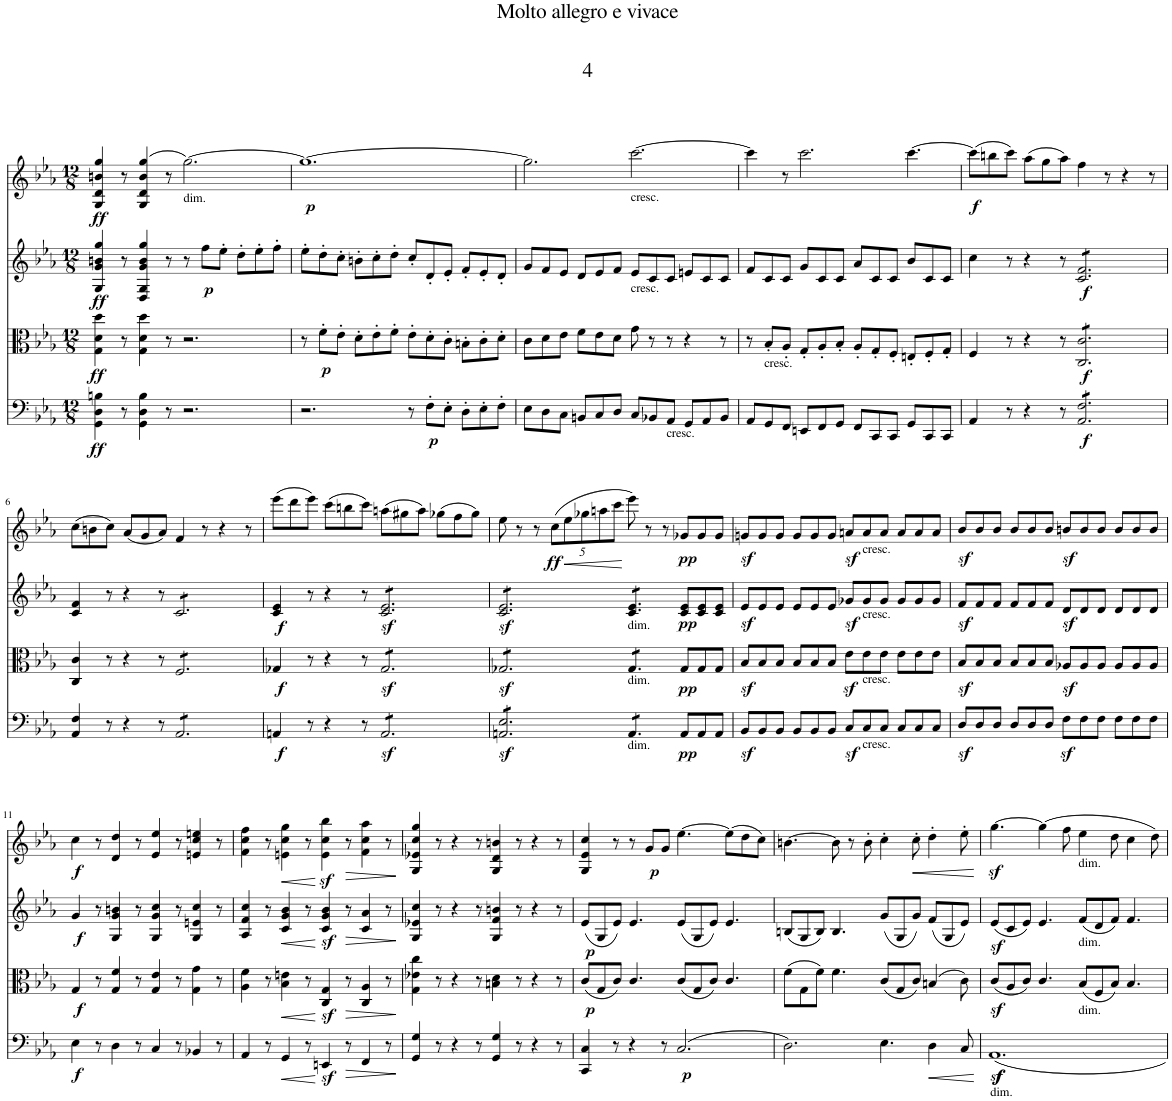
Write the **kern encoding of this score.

**kern	**dynam	**kern	**dynam	**kern	**dynam	**kern	**dynam
*part4	*part4	*part3	*part3	*part2	*part2	*part1	*part1
*staff4	*staff4	*staff3	*staff3	*staff2	*staff2	*staff1	*staff1
*I"Sampler	*	*I"Sampler	*	*I"Sampler	*	*I"Sampler	*
*I'Samp	*	*I'Samp	*	*I'Samp	*	*I'Samp	*
*clefF4	*	*clefC3	*	*clefG2	*	*clefG2	*
*k[b-e-a-]	*	*k[b-e-a-]	*	*k[b-e-a-]	*	*k[b-e-a-]	*
*M12/8	*	*M12/8	*	*M12/8	*	*M12/8	*
=1	=1	=1	=1	=1	=1	=1	=1
!	!LO:DY:b	!	!LO:DY:b	!	!LO:DY:b	!	!LO:DY:b
4GG\ 4D\ 4Bn\	ff	4G\ 4d\ 4dd\	ff	4G/ 4g/ 4bn/ 4gg/	ff	4G/ 4d/ 4bn/ 4gg/	ff
8r	.	8r	.	8r	.	8r	.
4GG\ 4D\ 4B\	.	4G\ 4d\ 4dd\	.	4D/ 4G/ 4g/ 4b/ 4gg/	.	(4G/ 4d/ 4b/ 4gg/	.
8r	.	8r	.	8r	.	8r	.
!	!	!	!	!	!	!LO:TX:b:t=dim.	!
2.r	.	2.r	.	8r	.	[2.gg\)	.
!	!	!	!	!	!LO:DY:b	!	!
.	.	.	.	8ff\L	p	.	.
.	.	.	.	8ee-'\J	.	.	.
.	.	.	.	8dd'\L	.	.	.
.	.	.	.	8ee-'\	.	.	.
.	.	.	.	8ff'\J	.	.	.
=2	=2	=2	=2	=2	=2	=2	=2
!	!	!	!	!	!	!	!LO:DY:b
2.r	.	8r	.	8ee-'\L	.	1.gg_	p
!	!	!	!LO:DY:b	!	!	!	!
.	.	8f'\L	p	8dd'\	.	.	.
.	.	8e-'\J	.	8cc'\J	.	.	.
.	.	8d'\L	.	8bn'\L	.	.	.
.	.	8e-'\	.	8cc'\	.	.	.
.	.	8f'\J	.	8dd'\J	.	.	.
8r	.	8e-'\L	.	8cc'/L	.	.	.
!	!LO:DY:b	!	!	!	!	!	!
8F'\L	p	8d'\	.	8d'/	.	.	.
8E-'\J	.	8c'\J	.	8e-'/J	.	.	.
8D'\L	.	8Bn'\L	.	8f'/L	.	.	.
8E-'\	.	8c'\	.	8e-'/	.	.	.
8F'\J	.	8d'\J	.	8d'/J	.	.	.
=3	=3	=3	=3	=3	=3	=3	=3
8E-\L	.	8c\L	.	8g/L	.	2.gg\]	.
8D\	.	8d\	.	8f/	.	.	.
8C\J	.	8e-\J	.	8e-/J	.	.	.
8BBn/L	.	8f\L	.	8d/L	.	.	.
8C/	.	8e-\	.	8e-/	.	.	.
8D/J	.	8d\J	.	8f/J	.	.	.
!	!	!	!	!	!	!LO:TX:b:t=cresc.	!
!	!	!	!	!LO:TX:b:t=cresc.	!	!	!
8C/L	.	8g\	.	8e-/L	.	[2.ccc\	.
8BB-X/	.	8r	.	8c/	.	.	.
!LO:TX:b:t=cresc.	!	!	!	!	!	!	!
8AA-/J	.	8r	.	8c/J	.	.	.
8GG/L	.	4r	.	8en/L	.	.	.
8AA-/	.	.	.	8c/	.	.	.
8BB-/J	.	8r	.	8c/J	.	.	.
=4	=4	=4	=4	=4	=4	=4	=4
8AA-/L	.	8r	.	8f/L	.	4ccc\]	.
!	!	!LO:TX:b:t=cresc.	!	!	!	!	!
8GG/	.	8B-'/L	.	8c/	.	.	.
8FF/J	.	8A-'/J	.	8c/J	.	8r	.
8EEn/L	.	8G'/L	.	8g/L	.	2.ccc\	.
8FF/	.	8A-'/	.	8c/	.	.	.
8GG/J	.	8B-'/J	.	8c/J	.	.	.
8FF/L	.	8A-'/L	.	8a-/L	.	.	.
8CC/	.	8G'/	.	8c/	.	.	.
8CC/J	.	8F'/J	.	8c/J	.	.	.
8GG/L	.	8En'/L	.	8b-/L	.	[4.ccc\	.
8CC/	.	8F'/	.	8c/	.	.	.
8CC/J	.	8G'/J	.	8c/J	.	.	.
=5	=5	=5	=5	=5	=5	=5	=5
!	!	!	!	!	!	!	!LO:DY:b
4AA-/	.	4F/	.	4cc\	.	(8ccc\L]	f
.	.	.	.	.	.	8bbn\	.
8r	.	8r	.	8r	.	8ccc\J)	.
4r	.	4r	.	4r	.	(8aa-\L	.
.	.	.	.	.	.	8gg\	.
8r	.	8r	.	8r	.	8aa-\J)	.
!	!LO:DY:b	!	!LO:DY:b	!	!LO:DY:b	!	!
*tremolo	*	*	*	*	*	*	*
*	*	*tremolo	*	*	*	*	*
*	*	*	*	*tremolo	*	*	*
8AA-/ 8F/L	f	8C/ 8c/L	f	8c/ 8f/L	f	4ff\	.
8AA-/ 8F/	.	8C/ 8c/	.	8c/ 8f/	.	.	.
8AA-/ 8F/	.	8C/ 8c/	.	8c/ 8f/	.	8r	.
8AA-/ 8F/	.	8C/ 8c/	.	8c/ 8f/	.	4r	.
8AA-/ 8F/	.	8C/ 8c/	.	8c/ 8f/	.	.	.
8AA-/ 8F/J	.	8C/ 8c/J	.	8c/ 8f/J	.	8r	.
*	*	*	*	*Xtremolo	*	*	*
*	*	*Xtremolo	*	*	*	*	*
*Xtremolo	*	*	*	*	*	*	*
!!LO:LB:g=z
=6	=6	=6	=6	=6	=6	=6	=6
4AA-/ 4F/	.	4C/ 4c/	.	4c/ 4f/	.	(8cc\L	.
.	.	.	.	.	.	8bn\	.
8r	.	8r	.	8r	.	8cc\J)	.
4r	.	4r	.	4r	.	(8a-/L	.
.	.	.	.	.	.	8g/	.
8r	.	8r	.	8r	.	8a-/J)	.
*tremolo	*	*	*	*	*	*	*
*	*	*tremolo	*	*	*	*	*
*	*	*	*	*tremolo	*	*	*
8AA-/L	.	8F/L	.	8c/L	.	4f/	.
8AA-/	.	8F/	.	8c/	.	.	.
8AA-/	.	8F/	.	8c/	.	8r	.
8AA-/	.	8F/	.	8c/	.	4r	.
8AA-/	.	8F/	.	8c/	.	.	.
8AA-/J	.	8F/J	.	8c/J	.	8r	.
*	*	*	*	*Xtremolo	*	*	*
*	*	*Xtremolo	*	*	*	*	*
*Xtremolo	*	*	*	*	*	*	*
=7	=7	=7	=7	=7	=7	=7	=7
!	!LO:DY:b	!	!LO:DY:b	!	!LO:DY:b	!	!
4AAn/	f	4G-X/	f	4c/ 4e-/	f	(8eee-\L	.
.	.	.	.	.	.	8ddd\	.
8r	.	8r	.	8r	.	8eee-\J)	.
4r	.	4r	.	4r	.	(8ccc\L	.
.	.	.	.	.	.	8bbn\	.
8r	.	8r	.	8r	.	8ccc\J)	.
*tremolo	*	*	*	*	*	*	*
*	*	*tremolo	*	*	*	*	*
*	*	*	*	*tremolo	*	*	*
8AAz</L	.	8G-z</L	.	8c/z< 8e-/z<L	.	(8aan\L	.
8AAz</	.	8G-z</	.	8c/z< 8e-/z<	.	8gg#X\	.
8AAz</	.	8G-z</	.	8c/z< 8e-/z<	.	8aa\J)	.
8AAz</	.	8G-z</	.	8c/z< 8e-/z<	.	(8gg-X\L	.
8AAz</	.	8G-z</	.	8c/z< 8e-/z<	.	8ff\	.
8AAz</J	.	8G-z</J	.	8c/z< 8e-/z<J	.	8gg-\J)	.
=8	=8	=8	=8	=8	=8	=8	=8
8AAn/z< 8E-/z<L	.	8G-Xz</L	.	8c/z< 8e-/z<L	.	8ee-\	.
8AAn/z< 8E-/z<	.	8G-Xz</	.	8c/z< 8e-/z<	.	8r	.
8AAn/z< 8E-/z<	.	8G-Xz</	.	8c/z< 8e-/z<	.	8r	.
*	*	*	*	*	*	*Xbrackettup	*
!	!	!	!	!	!	!	!LO:HP:b
!	!	!	!	!	!	!	!LO:DY:n=1:b
8AAn/z< 8E-/z<	.	8G-Xz</	.	8c/z< 8e-/z<	.	(40%3cc\L	< ff
.	.	.	.	.	.	40%3ee-\	.
8AAn/z< 8E-/z<	.	8G-Xz</	.	8c/z< 8e-/z<	.	.	.
.	.	.	.	.	.	40%3gg-X\	.
.	.	.	.	.	.	40%3aan\	.
8AAn/z< 8E-/z<J	.	8G-Xz</J	.	8c/z< 8e-/z<J	.	.	.
.	.	.	.	.	.	40%3ccc\J	.
!	!	!	!	!LO:TX:b:t=dim.	!	!	!
!	!	!LO:TX:b:t=dim.	!	!	!	!	!
!LO:TX:b:t=dim.	!	!	!	!	!	!	!
8AA/L	.	8G-/L	.	8c/ 8e-/L	.	8eee-\)	[
8AA/	.	8G-/	.	8c/ 8e-/	.	8r	.
8AA/J	.	8G-/J	.	8c/ 8e-/J	.	8r	.
*	*	*	*	*Xtremolo	*	*	*
*	*	*Xtremolo	*	*	*	*	*
*Xtremolo	*	*	*	*	*	*	*
!	!LO:DY:b	!	!LO:DY:b	!	!LO:DY:b	!	!LO:DY:n=2:b
8AA/L	pp	8G-/L	pp	8c/ 8e-/L	pp	8g-X/L	pp
8AA/	.	8G-/	.	8c/ 8e-/	.	8g-/	.
8AA/J	.	8G-/J	.	8c/ 8e-/J	.	8g-/J	.
=9	=9	=9	=9	=9	=9	=9	=9
8BB-z</L	.	8B-z</L	.	8e-z</L	.	8gnz</L	.
8BB-/	.	8B-/	.	8e-/	.	8g/	.
8BB-/J	.	8B-/J	.	8e-/J	.	8g/J	.
8BB-/L	.	8B-/L	.	8e-/L	.	8g/L	.
8BB-/	.	8B-/	.	8e-/	.	8g/	.
8BB-/J	.	8B-/J	.	8e-/J	.	8g/J	.
8Cz</L	.	8e-z<\L	.	8g-Xz</L	.	8anz</L	.
!	!	!	!	!	!	!LO:TX:b:t=cresc.	!
!	!	!	!	!LO:TX:b:t=cresc.	!	!	!
!	!	!LO:TX:b:t=cresc.	!	!	!	!	!
!LO:TX:b:t=cresc.	!	!	!	!	!	!	!
8C/	.	8e-\	.	8g-/	.	8a/	.
8C/J	.	8e-\J	.	8g-/J	.	8a/J	.
8C/L	.	8e-\L	.	8g-/L	.	8a/L	.
8C/	.	8e-\	.	8g-/	.	8a/	.
8C/J	.	8e-\J	.	8g-/J	.	8a/J	.
=10	=10	=10	=10	=10	=10	=10	=10
8Dz</L	.	8B-z</L	.	8fz</L	.	8b-z</L	.
8D/	.	8B-/	.	8f/	.	8b-/	.
8D/J	.	8B-/J	.	8f/J	.	8b-/J	.
8D/L	.	8B-/L	.	8f/L	.	8b-/L	.
8D/	.	8B-/	.	8f/	.	8b-/	.
8D/J	.	8B-/J	.	8f/J	.	8b-/J	.
8Fz<\L	.	8A-Xz</L	.	8dz</L	.	8bnz</L	.
8F\	.	8A-/	.	8d/	.	8b/	.
8F\J	.	8A-/J	.	8d/J	.	8b/J	.
8F\L	.	8A-/L	.	8d/L	.	8b/L	.
8F\	.	8A-/	.	8d/	.	8b/	.
8F\J	.	8A-/J	.	8d/J	.	8b/J	.
!!LO:LB:g=z
=11	=11	=11	=11	=11	=11	=11	=11
!	!LO:DY:b	!	!LO:DY:b	!	!LO:DY:b	!	!LO:DY:b
4E-\	f	4G/	f	4g/	f	4cc\	f
8r	.	8r	.	8r	.	8r	.
4D\	.	4G/ 4f/	.	4G/ 4g/ 4bn/	.	4d/ 4dd/	.
8r	.	8r	.	8r	.	8r	.
4C/	.	4G/ 4e-/	.	4G/ 4g/ 4cc/	.	4e-/ 4ee-/	.
8r	.	8r	.	8r	.	8r	.
4BB-X/	.	4G\ 4g\	.	4G/ 4en/ 4cc/	.	4en/ 4cc/ 4een/	.
8r	.	8r	.	8r	.	8r	.
=12	=12	=12	=12	=12	=12	=12	=12
4AA-/	.	4A-\ 4f\	.	4A-/ 4f/ 4cc/	.	4f\ 4cc\ 4ff\	.
8r	.	8r	.	8r	.	8r	.
!	!LO:HP:b	!	!LO:HP:b	!	!LO:HP:b	!	!LO:HP:b
4GG/	<	4B-\ 4en\	<	4c/ 4g/ 4b-/	<	4en\ 4cc\ 4gg\	<
8r	.	8r	.	8r	.	8r	.
4EEnz</	[	4C/z< 4G/z<	[	4c/z< 4g/z< 4b-/z<	[	4e\z< 4cc\z< 4bb-\z<	[
!	!LO:HP:b	!	!LO:HP:b	!	!LO:HP:b	!	!LO:HP:b
8r	>	8r	>	8r	>	8r	>
4FF/	.	4C/ 4A-/	.	4c/ 4a-/	.	4f\ 4cc\ 4aa-\	.
8r	.	8r	.	8r	.	8r	.
.	]	.	]	.	]	.	]
=13	=13	=13	=13	=13	=13	=13	=13
4GG/ 4G/	.	4G\ 4e-X\ 4cc\	.	4G/ 4e-X/ 4cc/	.	4G/ 4e-X/ 4cc/ 4gg/	.
8r	.	8r	.	8r	.	8r	.
4r	.	4r	.	4r	.	4r	.
8r	.	8r	.	8r	.	8r	.
4GG/ 4G/	.	4Bn\ 4d\	.	4G/ 4f/ 4bn/	.	4G/ 4d/ 4bn/	.
8r	.	8r	.	8r	.	8r	.
4r	.	4r	.	4r	.	4r	.
8r	.	8r	.	8r	.	8r	.
=14	=14	=14	=14	=14	=14	=14	=14
!	!	!	!LO:DY:b	!	!LO:DY:b	!	!
4CC/ 4C/	.	(8c/L	p	(8e-/L	p	4G/ 4e-/ 4cc/	.
.	.	8G/	.	8G/	.	.	.
8r	.	8c/J)	.	8e-/J)	.	8r	.
4r	.	4.c/	.	4.e-/	.	8r	.
!	!	!	!	!	!	!	!LO:DY:b
.	.	.	.	.	.	8g/L	p
8r	.	.	.	.	.	8g/J	.
!	!LO:DY:b	!	!	!	!	!	!
(2.C/	p	(8c/L	.	(8e-/L	.	[4.ee-\	.
.	.	8G/	.	8G/	.	.	.
.	.	8c/J)	.	8e-/J)	.	.	.
.	.	4.c/	.	4.e-/	.	(8ee-\L]	.
.	.	.	.	.	.	8dd\	.
.	.	.	.	.	.	8cc\J)	.
=15	=15	=15	=15	=15	=15	=15	=15
2.D\)	.	(8f\L	.	(8Bn/L	.	[4.bn\	.
.	.	8G\	.	8G/	.	.	.
.	.	8f\J)	.	8B/J)	.	.	.
.	.	4.f\	.	4.B/	.	8b\]	.
.	.	.	.	.	.	8r	.
.	.	.	.	.	.	8b'\	.
4.E-\	.	(8c/L	.	(8g/L	.	4cc'\	.
.	.	8G/	.	8G/	.	.	.
!	!	!	!	!	!	!	!LO:HP:b
.	.	8c/J)	.	8g/J)	.	8cc'\	<
!	!LO:HP:b	!	!	!	!	!	!
4D\	<	(4Bn/	.	(8f/L	.	4dd'\	.
.	.	.	.	8G/	.	.	.
8C/	.	8c\)	.	8e-/J)	.	8ee-'\	.
.	[	.	.	.	.	.	[
=16	=16	=16	=16	=16	=16	=16	=16
!LO:TX:b:t=dim.	!	!	!	!	!	!	!
!	!LO:DY:b	!	!	!	!	!	!
1.AA-z<	f	(8cz</L	.	(8e-z</L	.	[4.ggz<\	.
.	.	8A-/	.	8c/	.	.	.
.	.	8c/J)	.	8e-/J)	.	.	.
.	.	4.c/	.	4.e-/	.	(4gg\]	.
.	.	.	.	.	.	8ff\	.
!	!	!	!	!	!	!LO:TX:b:t=dim.	!
!	!	!	!	!LO:TX:b:t=dim.	!	!	!
!	!	!LO:TX:b:t=dim.	!	!	!	!	!
.	.	(8B-/L	.	(8f/L	.	4ee-\	.
.	.	8F/	.	8d/	.	.	.
.	.	8B-/J)	.	8f/J)	.	8dd\	.
.	.	4.B-/	.	4.f/	.	4cc\	.
.	.	.	.	.	.	8dd\)	.
=	=	=	=	=	=	=	=
*-	*-	*-	*-	*-	*-	*-	*-
